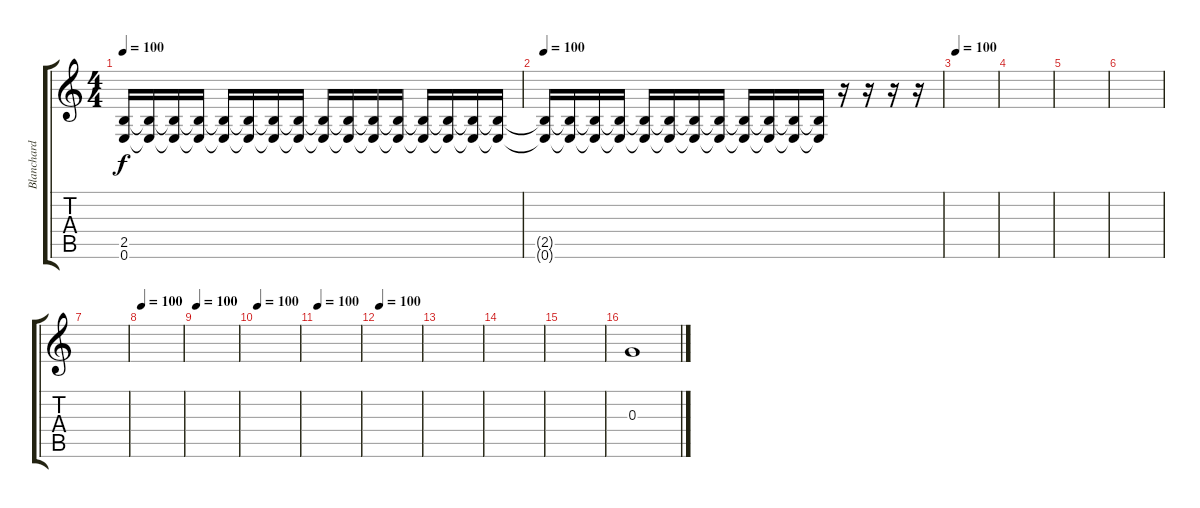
\track ("Blanchard" "Blanchard") {instrument distortionguitar}
\staff {score tabs}
\tuning (E4 B3 G3 D3 A2 E2) {hide}
\ts (4 4)
\tempo 100
\clef g2
\ks c
(2.5{t} 0.6{t}).16{dy f volume 15} (2.5{t} 0.6{t}).16{volume 15} (2.5{t} 0.6{t}).16{volume 14} (2.5{t} 0.6{t}).16{volume 14} (2.5{t} 0.6{t}).16{volume 13} (2.5{t} 0.6{t}).16{volume 13} (2.5{t} 0.6{t}).16{volume 12} (2.5{t} 0.6{t}).16{volume 11} (2.5{t} 0.6{t}).16{volume 10} (2.5{t} 0.6{t}).16{volume 10} (2.5{t} 0.6{t}).16{volume 9} (2.5{t} 0.6{t}).16{volume 9} (2.5{t} 0.6{t}).16{volume 8} (2.5{t} 0.6{t}).16{volume 8} (2.5{t} 0.6{t}).16{volume 0} (2.5{t} 0.6{t}).16{volume 6} |
\tempo 100
(2.5{t} 0.6{t}).16{volume 6} (2.5{t} 0.6{t}).16{volume 6} (2.5{t} 0.6{t}).16{volume 5} (2.5{t} 0.6{t}).16{volume 4} (2.5{t} 0.6{t}).16{volume 4} (2.5{t} 0.6{t}).16{volume 3} (2.5{t} 0.6{t}).16{volume 3} (2.5{t} 0.6{t}).16{volume 2} (2.5{t} 0.6{t}).16{volume 2} (2.5{t} 0.6{t}).16{volume 1} (2.5{t} 0.6{t}).16{volume 0} (2.5{t} 0.6{t}).16{volume 0} r.16 r.16 r.16 r.16 |
\tempo 100
|
|
|
|
|
\tempo 100
|
\tempo 100
|
\tempo 100
|
\tempo 100
|
\tempo 100
|
|
|
|
0.3.1
